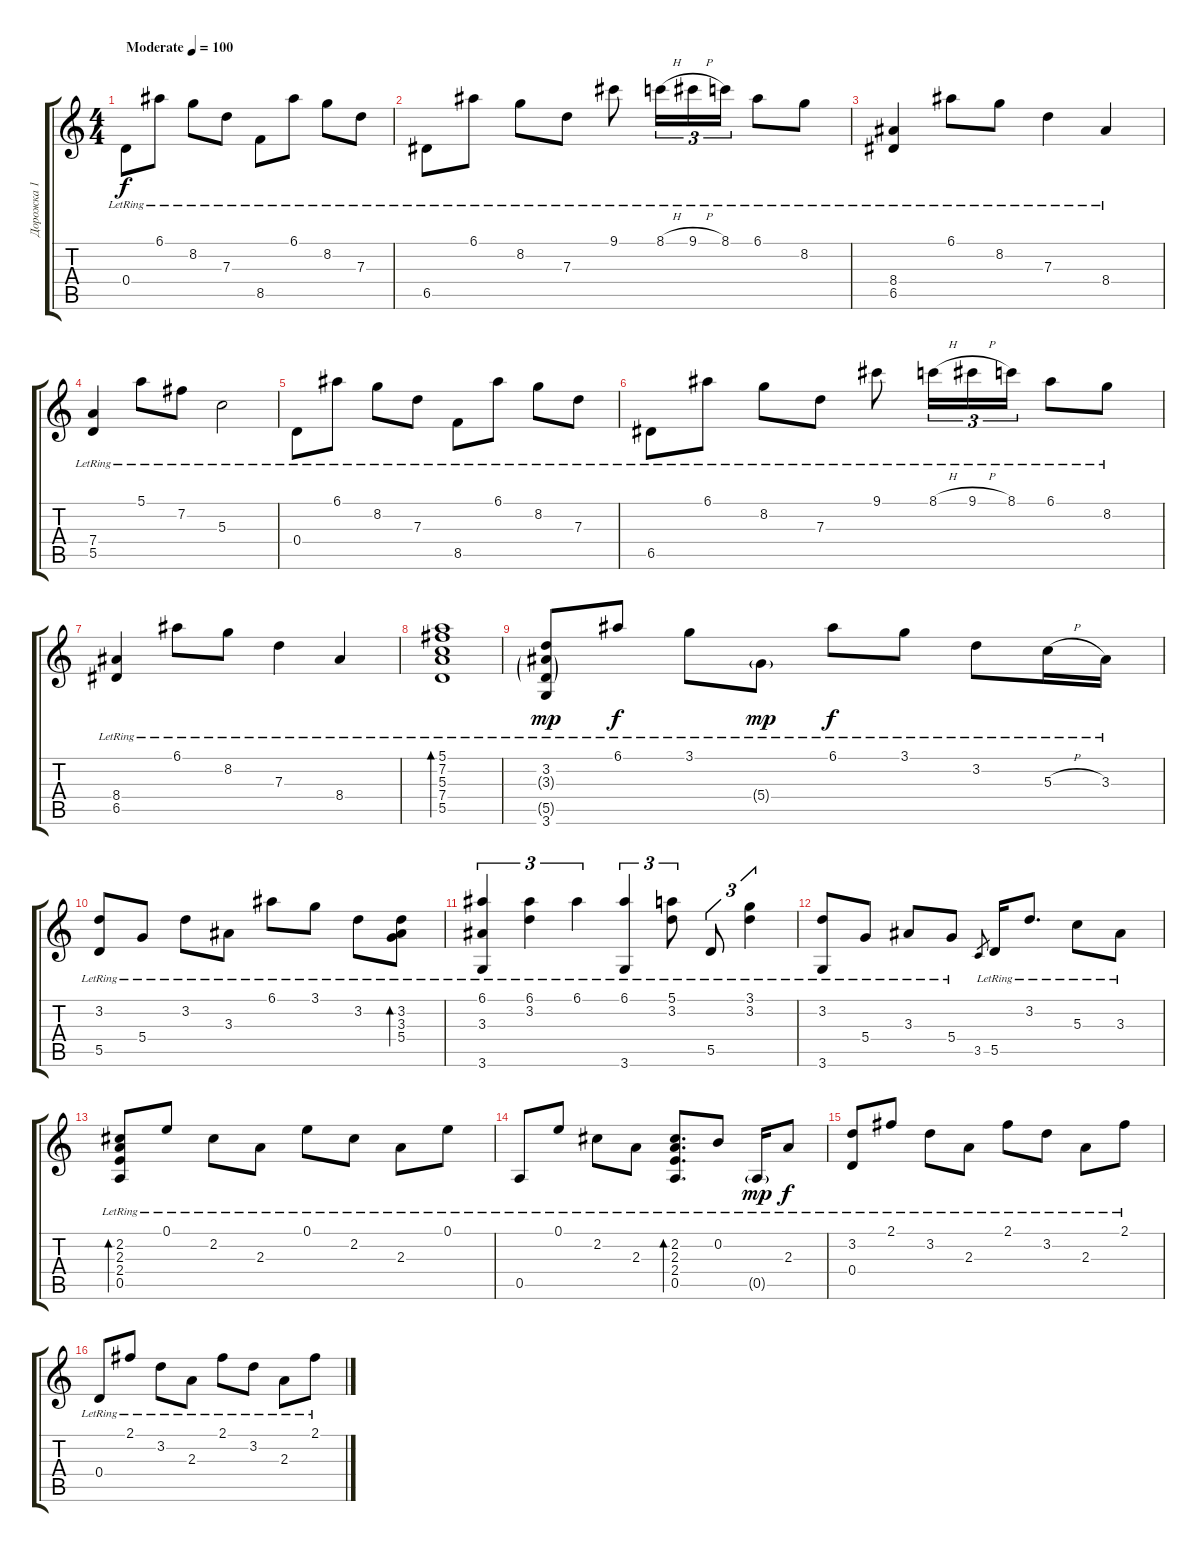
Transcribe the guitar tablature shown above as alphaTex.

\track ("Дорожка 1" "Дорожка 1") {instrument acousticguitarsteel}
\staff {score tabs}
\tuning (E4 B3 G3 D3 A2 E2) {hide}
\ts (4 4)
\tempo (100 "Moderate")
\clef g2
\ks c
0.4{lr}.8{dy f instrument acousticguitarsteel} 6.1{lr}.8 8.2{lr}.8 7.3{lr}.8 8.5{lr}.8 6.1{lr}.8 8.2{lr}.8 7.3{lr}.8 |
6.5{lr}.8 6.1{lr}.8 8.2{lr}.8 7.3{lr}.8 9.1{lr}.8 8.1{h lr}.16{tu (3 2)} 9.1{h lr}.16{tu (3 2)} 8.1{lr}.16{tu (3 2)} 6.1{lr}.8 8.2{lr}.8 |
(8.4{lr} 6.5{lr}).4 6.1{lr}.8 8.2{lr}.8 7.3{lr}.4 8.4{lr}.4 |
(7.4{lr} 5.5{lr}).4 5.1{lr}.8 7.2{lr}.8 5.3{lr}.2 |
0.4{lr}.8 6.1{lr}.8 8.2{lr}.8 7.3{lr}.8 8.5{lr}.8 6.1{lr}.8 8.2{lr}.8 7.3{lr}.8 |
6.5{lr}.8 6.1{lr}.8 8.2{lr}.8 7.3{lr}.8 9.1{lr}.8 8.1{h lr}.16{tu (3 2)} 9.1{h lr}.16{tu (3 2)} 8.1{lr}.16{tu (3 2)} 6.1{lr}.8 8.2{lr}.8 |
(8.4{lr} 6.5{lr}).4 6.1{lr}.8 8.2{lr}.8 7.3{lr}.4 8.4{lr}.4 |
(5.1{lr} 7.2{lr} 5.3{lr} 7.4{lr} 5.5{lr}).1{bd 240} |
(3.2{lr} 3.3{g lr} 5.5{g lr} 3.6{lr}).8{dy mp} 6.1{lr}.8{dy f} 3.1{lr}.8 5.4{g lr}.8{dy mp} 6.1{lr}.8{dy f} 3.1{lr}.8 3.2{lr}.8 5.3{h lr}.16 3.3{lr}.16 |
(3.2{lr} 5.5{lr}).8 5.4{lr}.8 3.2{lr}.8 3.3{lr}.8 6.1{lr}.8 3.1{lr}.8 3.2{lr}.8 (3.2{lr} 3.3{lr} 5.4{lr}).8{bd 480} |
(6.1{lr} 3.3{lr} 3.6{lr}).4{tu (3 2)} (6.1{lr} 3.2{lr}).4{tu (3 2)} 6.1{lr}.4{tu (3 2)} (6.1{lr} 3.6{lr}).4{tu (3 2)} (5.1{lr} 3.2{lr}).8{tu (3 2)} 5.5{lr}.8{tu (3 2)} (3.1{lr} 3.2{lr}).4{tu (3 2)} |
(3.2{lr} 3.6{lr}).8 5.4{lr}.8 3.3{lr}.8 5.4{lr}.8 3.5.8{gr} 5.5{lr}.16 3.2{lr}.8{d} 5.3{lr}.8 3.3{lr}.8 |
(2.2{lr} 2.3{lr} 2.4{lr} 0.5{lr}).8{bd 480} 0.1{lr}.8 2.2{lr}.8 2.3{lr}.8 0.1{lr}.8 2.2{lr}.8 2.3{lr}.8 0.1{lr}.8 |
0.5{lr}.8 0.1{lr}.8 2.2{lr}.8 2.3{lr}.8 (2.2{lr} 2.3{lr} 2.4 0.5).8{d bd 60} 0.2{lr}.8 0.5{g lr}.16{dy mp} 2.3{lr}.8{dy f} |
(3.2{lr} 0.4{lr}).8 2.1{lr}.8 3.2{lr}.8 2.3{lr}.8 2.1{lr}.8 3.2{lr}.8 2.3{lr}.8 2.1{lr}.8 |
0.4{lr}.8 2.1{lr}.8 3.2{lr}.8 2.3{lr}.8 2.1{lr}.8 3.2{lr}.8 2.3{lr}.8 2.1{lr}.8
